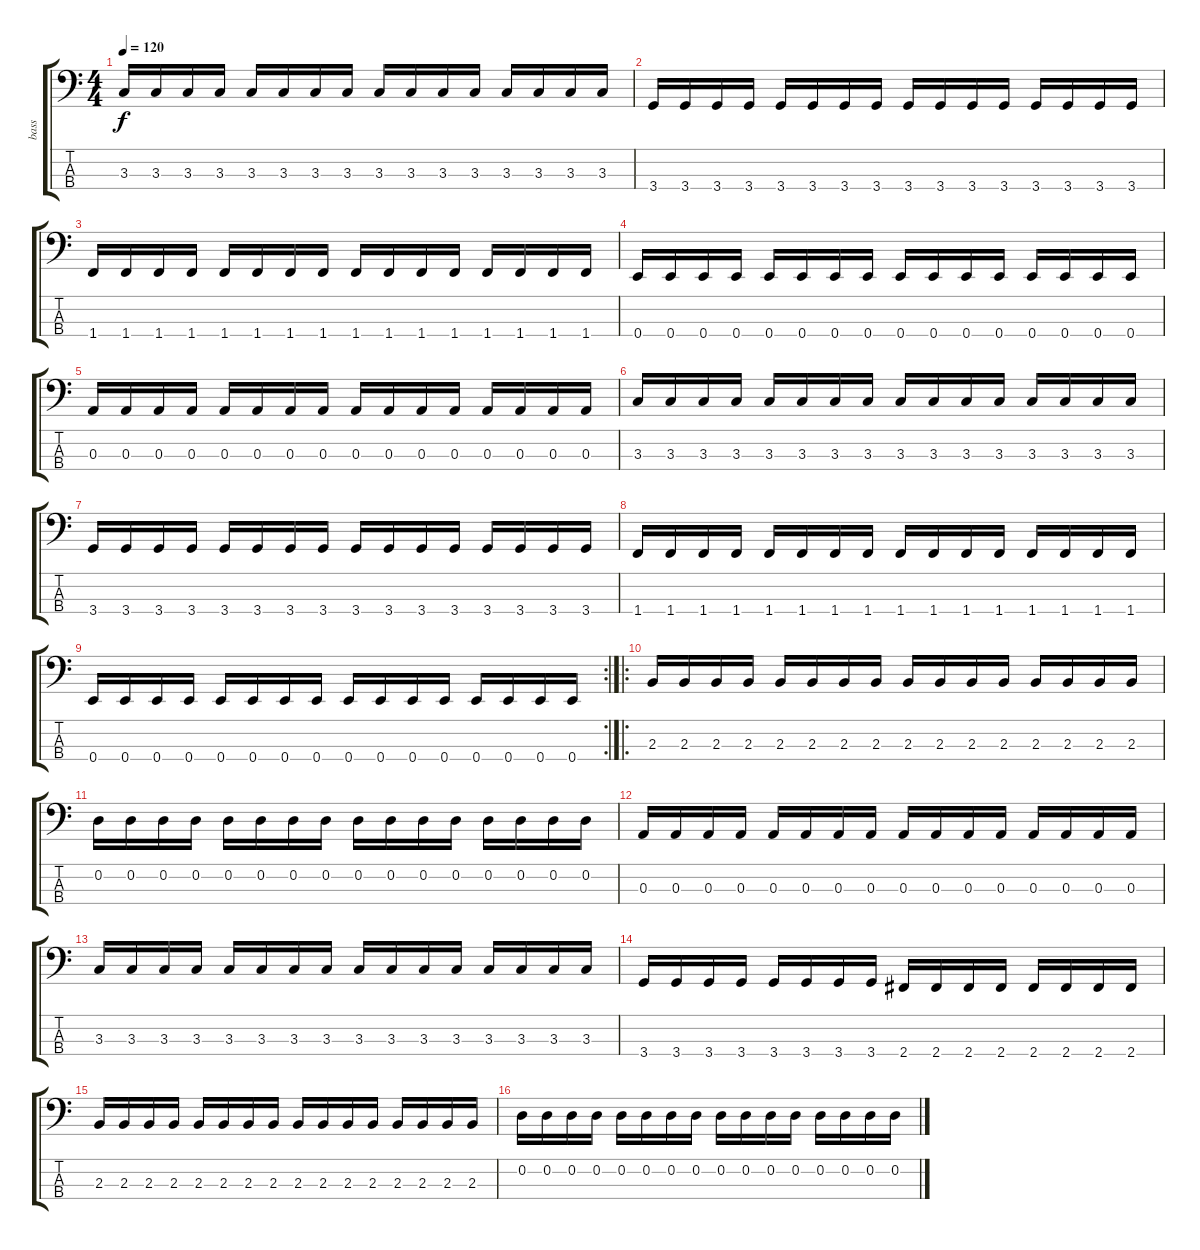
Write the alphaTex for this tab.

\track ("bass" "bass") {instrument electricbasspick}
\staff {score tabs}
\tuning (G2 D2 A1 E1) {hide}
\ts (4 4)
\tempo 120
\clef f4
\ks c
3.3.16{dy f} 3.3.16 3.3.16 3.3.16 3.3.16 3.3.16 3.3.16 3.3.16 3.3.16 3.3.16 3.3.16 3.3.16 3.3.16 3.3.16 3.3.16 3.3.16 |
3.4.16 3.4.16 3.4.16 3.4.16 3.4.16 3.4.16 3.4.16 3.4.16 3.4.16 3.4.16 3.4.16 3.4.16 3.4.16 3.4.16 3.4.16 3.4.16 |
1.4.16 1.4.16 1.4.16 1.4.16 1.4.16 1.4.16 1.4.16 1.4.16 1.4.16 1.4.16 1.4.16 1.4.16 1.4.16 1.4.16 1.4.16 1.4.16 |
0.4.16 0.4.16 0.4.16 0.4.16 0.4.16 0.4.16 0.4.16 0.4.16 0.4.16 0.4.16 0.4.16 0.4.16 0.4.16 0.4.16 0.4.16 0.4.16 |
0.3.16 0.3.16 0.3.16 0.3.16 0.3.16 0.3.16 0.3.16 0.3.16 0.3.16 0.3.16 0.3.16 0.3.16 0.3.16 0.3.16 0.3.16 0.3.16 |
3.3.16 3.3.16 3.3.16 3.3.16 3.3.16 3.3.16 3.3.16 3.3.16 3.3.16 3.3.16 3.3.16 3.3.16 3.3.16 3.3.16 3.3.16 3.3.16 |
3.4.16 3.4.16 3.4.16 3.4.16 3.4.16 3.4.16 3.4.16 3.4.16 3.4.16 3.4.16 3.4.16 3.4.16 3.4.16 3.4.16 3.4.16 3.4.16 |
1.4.16 1.4.16 1.4.16 1.4.16 1.4.16 1.4.16 1.4.16 1.4.16 1.4.16 1.4.16 1.4.16 1.4.16 1.4.16 1.4.16 1.4.16 1.4.16 |
\rc 2
0.4.16 0.4.16 0.4.16 0.4.16 0.4.16 0.4.16 0.4.16 0.4.16 0.4.16 0.4.16 0.4.16 0.4.16 0.4.16 0.4.16 0.4.16 0.4.16 |
\ro
2.3.16 2.3.16 2.3.16 2.3.16 2.3.16 2.3.16 2.3.16 2.3.16 2.3.16 2.3.16 2.3.16 2.3.16 2.3.16 2.3.16 2.3.16 2.3.16 |
0.2.16 0.2.16 0.2.16 0.2.16 0.2.16 0.2.16 0.2.16 0.2.16 0.2.16 0.2.16 0.2.16 0.2.16 0.2.16 0.2.16 0.2.16 0.2.16 |
0.3.16 0.3.16 0.3.16 0.3.16 0.3.16 0.3.16 0.3.16 0.3.16 0.3.16 0.3.16 0.3.16 0.3.16 0.3.16 0.3.16 0.3.16 0.3.16 |
3.3.16 3.3.16 3.3.16 3.3.16 3.3.16 3.3.16 3.3.16 3.3.16 3.3.16 3.3.16 3.3.16 3.3.16 3.3.16 3.3.16 3.3.16 3.3.16 |
3.4.16 3.4.16 3.4.16 3.4.16 3.4.16 3.4.16 3.4.16 3.4.16 2.4.16 2.4.16 2.4.16 2.4.16 2.4.16 2.4.16 2.4.16 2.4.16 |
2.3.16 2.3.16 2.3.16 2.3.16 2.3.16 2.3.16 2.3.16 2.3.16 2.3.16 2.3.16 2.3.16 2.3.16 2.3.16 2.3.16 2.3.16 2.3.16 |
0.2.16 0.2.16 0.2.16 0.2.16 0.2.16 0.2.16 0.2.16 0.2.16 0.2.16 0.2.16 0.2.16 0.2.16 0.2.16 0.2.16 0.2.16 0.2.16
